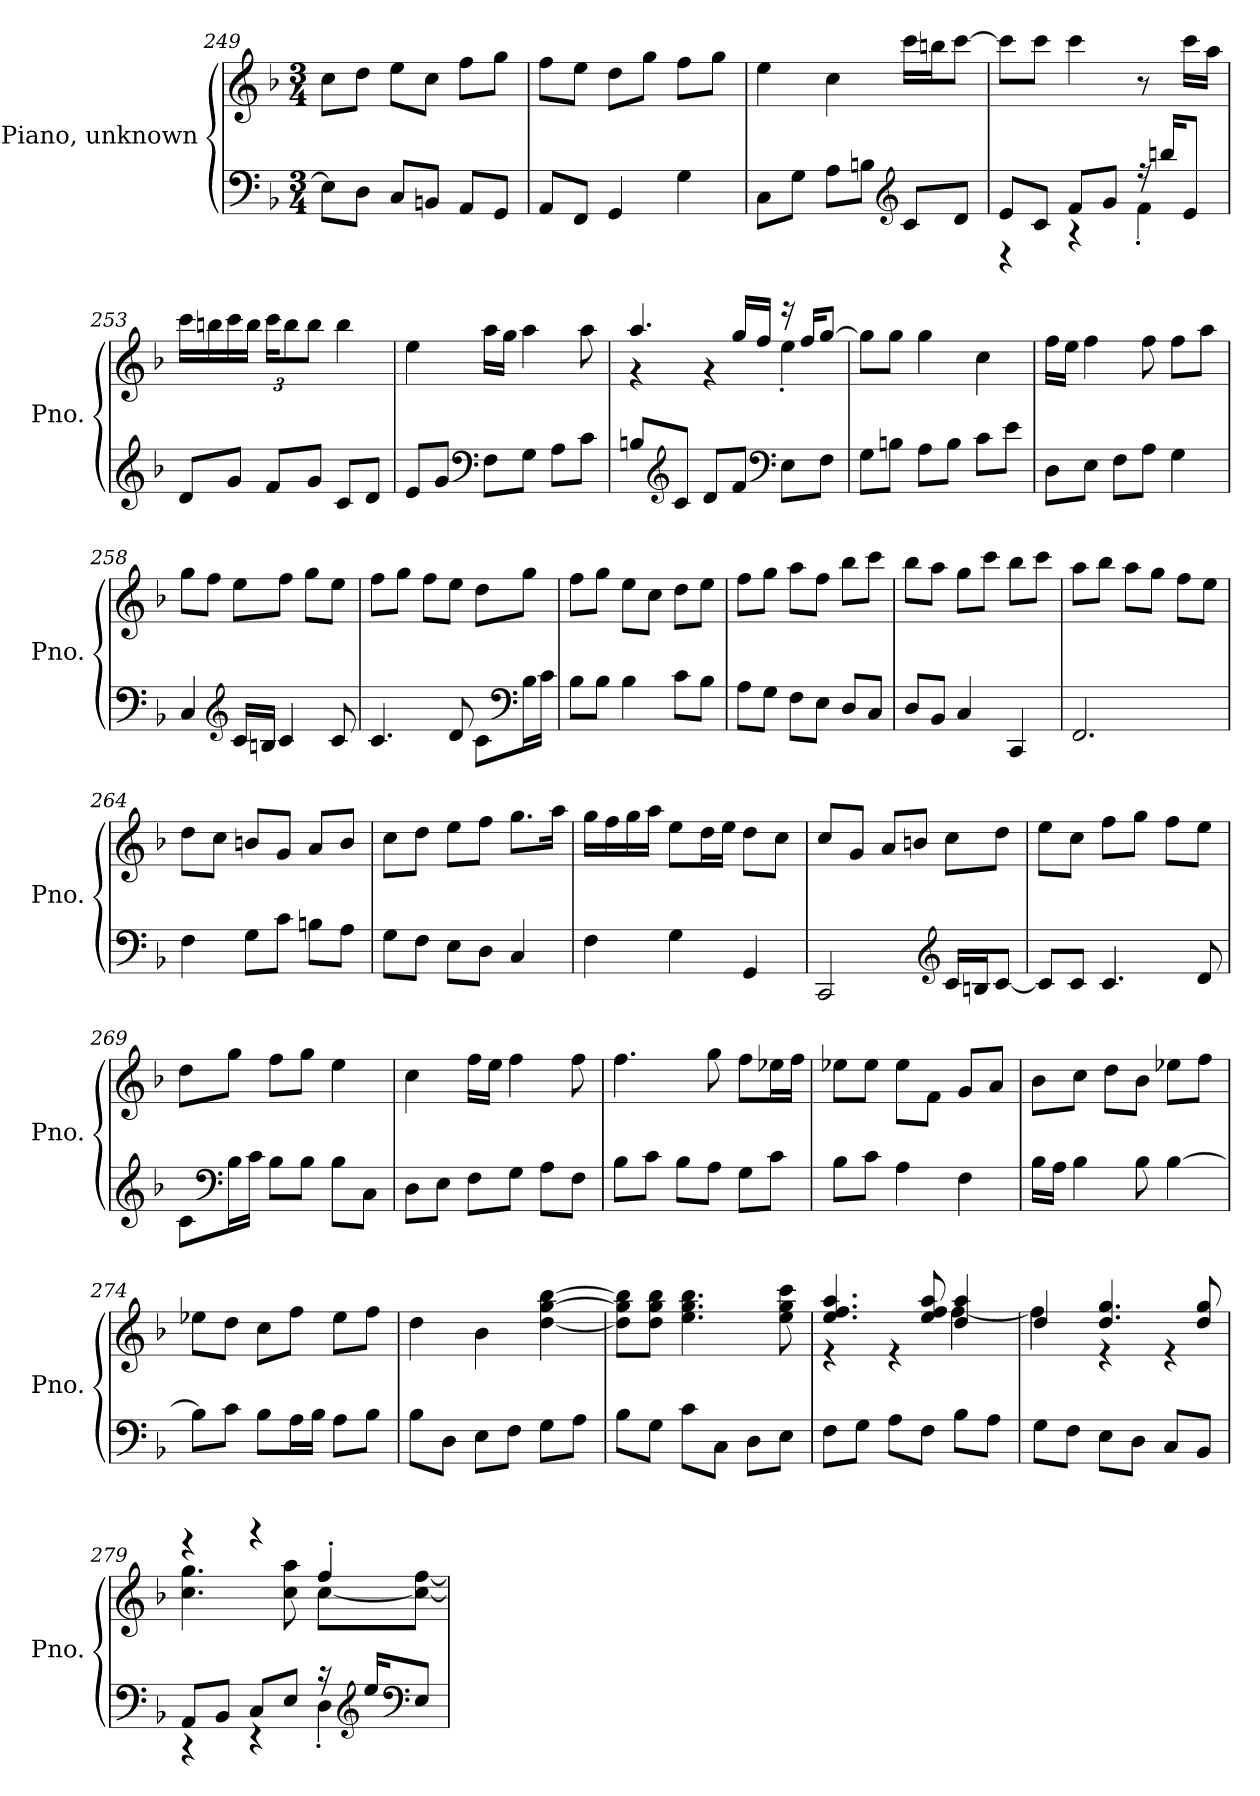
**kern	**kern
*part1	*part1
*staff2	*staff1
*I"Piano, unknown	*
*I'Pno.	*
*clefF4	*clefG2
*k[b-]	*k[b-]
*M3/4	*M3/4
=249	=249
8E\L]	8cc\L
8D\J	8dd\J
8C/L	8ee\L
8BBn/J	8cc\J
8AA/L	8ff\L
8GG/J	8gg\J
=250	=250
8AA/L	8ff\L
8FF/J	8ee\J
4GG/	8dd\L
.	8gg\J
4G\	8ff\L
.	8gg\J
=251	=251
8C\L	4ee\
8G\J	.
8A\L	4cc\
8Bn\J	.
*clefG2	*
8c/L	16ccc\LL
.	16bbn\J
8d/J	[8ccc\J
!!LO:LB:g=z
=252	=252
*^	*
8e/L	4r	8ccc\L]
8c/J	.	8ccc\J
8f/L	4r	4ccc\
8g/J	.	.
16r	4f'\	8r
16bbn/KL	.	.
8e/J	.	16ccc\LL
.	.	16aa\JJ
*v	*v	*
=253	=253
8d/L	16ccc\LL
.	16bbn\
8g/J	16ccc\
.	16bb\JJ
*	*Xbrackettup
8f/L	24ccc\KL
.	12bb\
8g/J	8bb\J
8c/L	4bb\
8d/J	.
=254	=254
8e/L	4ee\
8g/J	.
*clefF4	*
8F\L	16aa\LL
.	16gg\JJ
8G\J	4aa\
8A\L	.
8c\J	8aa\
=255	=255
*	*^
8Bn/L	4.aa/	4r
*clefG2	*	*
8c/J	.	.
8d/L	.	4r
8f/J	16gg/LL	.
.	16ff/JJ	.
*clefF4	*	*
8E\L	16r	4ee'\
.	16ff/KL	.
8F\J	[8gg/J	.
*	*v	*v
!!LO:LB:g=z
=256	=256
8G\L	8gg\L]
8Bn\J	8gg\J
8A\L	4gg\
8B\J	.
8c\L	4cc\
8e\J	.
=257	=257
8D\L	16ff\LL
.	16ee\JJ
8E\J	4ff\
8F\L	.
8A\J	8ff\
4G\	8ff\L
.	8aa\J
=258	=258
4C/	8gg\L
.	8ff\J
*clefG2	*
16c/LL	8ee\L
16Bn/JJ	.
4c/	8ff\J
.	8gg\L
8c/	8ee\J
=259	=259
4.c/	8ff\L
.	8gg\J
.	8ff\L
8d/	8ee\J
8c\L	8dd\L
*clefF4	*
16B-\L	8gg\J
16c\JJ	.
=260	=260
8B-\L	8ff\L
8B-\J	8gg\J
4B-\	8ee\L
.	8cc\J
8c\L	8dd\L
8B-\J	8ee\J
!!LO:LB:g=z
=261	=261
8A\L	8ff\L
8G\J	8gg\J
8F\L	8aa\L
8E\J	8ff\J
8D/L	8bb-\L
8C/J	8ccc\J
=262	=262
8D/L	8bb-\L
8BB-/J	8aa\J
4C/	8gg\L
.	8ccc\J
4CC/	8bb-\L
.	8ccc\J
=263	=263
2.FF/	8aa\L
.	8bb-\J
.	8aa\L
.	8gg\J
.	8ff\L
.	8ee\J
=264	=264
4F\	8dd\L
.	8cc\J
8G\L	8bn/L
8c\J	8g/J
8Bn\L	8a/L
8A\J	8b/J
=265	=265
8G\L	8cc\L
8F\J	8dd\J
8E\L	8ee\L
8D\J	8ff\J
4C/	8.gg\L
.	16aa\Jk
!!LO:PB:g=z
=266	=266
4F\	16gg\LL
.	16ff\
.	16gg\
.	16aa\JJ
4G\	8ee\L
.	16dd\L
.	16ee\JJ
4GG/	8dd\L
.	8cc\J
=267	=267
2CC/	8cc/L
.	8g/J
.	8a/L
.	8bn/J
*clefG2	*
16c/LL	8cc\L
16Bn/J	.
[8c/J	8dd\J
=268	=268
8c/L]	8ee\L
8c/J	8cc\J
4.c/	8ff\L
.	8gg\J
.	8ff\L
8d/	8ee\J
=269	=269
8c\L	8dd\L
*clefF4	*
16B-\L	8gg\J
16c\JJ	.
8B-\L	8ff\L
8B-\J	8gg\J
8B-\L	4ee\
8C\J	.
=270	=270
8D\L	4cc\
8E\J	.
8F\L	16ff\LL
.	16ee\JJ
8G\J	4ff\
8A\L	.
8F\J	8ff\
!!LO:LB:g=z
=271	=271
8B-\L	4.ff\
8c\J	.
8B-\L	.
8A\J	8gg\
8G\L	8ff\L
8c\J	16ee-X\L
.	16ff\JJ
=272	=272
8B-\L	8ee-X\L
8c\J	8ee-\J
4A\	8ee-\L
.	8f\J
4F\	8g/L
.	8a/J
=273	=273
16B-\LL	8b-\L
16A\JJ	.
4B-\	8cc\J
.	8dd\L
8B-\	8b-\J
[4B-\	8ee-X\L
.	8ff\J
=274	=274
8B-\L]	8ee-X\L
8c\J	8dd\J
8B-\L	8cc\L
16A\L	8ff\J
16B-\JJ	.
8A\L	8ee-\L
8B-\J	8ff\J
=275	=275
8B-\L	4dd\
8D\J	.
8E\L	4b-\
8F\J	.
8G\L	[4dd\ [4gg\ [4bb-\
8A\J	.
=276	=276
8B-\L	8dd\] 8gg\] 8bb-\]L
8G\J	8dd\ 8gg\ 8bb-\J
8c\L	4.ee\ 4.gg\ 4.bb-\
8C\J	.
8D\L	.
8E\J	8ee\ 8gg\ 8ccc\
!!LO:LB:g=z
=277	=277
*	*^
8F\L	4.ee/ 4.ff/ 4.aa/	4r
8G\J	.	.
8A\L	.	4r
8F\J	8ee/ 8ff/ 8aa/	.
8B-\L	4dd/ 4aa/	[4ff\
8A\J	.	.
=278	=278	=278
8G\L	4dd/	4ff\]
8F\J	.	.
8E\L	4.dd/ 4.gg/	4r
8D\J	.	.
8C/L	.	4r
8BB-/J	8dd/ 8gg/	.
=279	=279	=279
*^	*	*
8AA/L	4r	4r	4.cc\ 4.gg\
8BB-/J	.	.	.
8C/L	4r	4r	.
8E/J	.	.	8cc\ 8aa\
16r	4D'\	4ff'/	[8cc\L
*clefG2	*	*	*
16ee/KL	.	.	.
*clefF4	*	*	*
8E/J	.	.	8cc\_ [8ff\J
*v	*v	*	*
*	*v	*v
=	=
*-	*-
